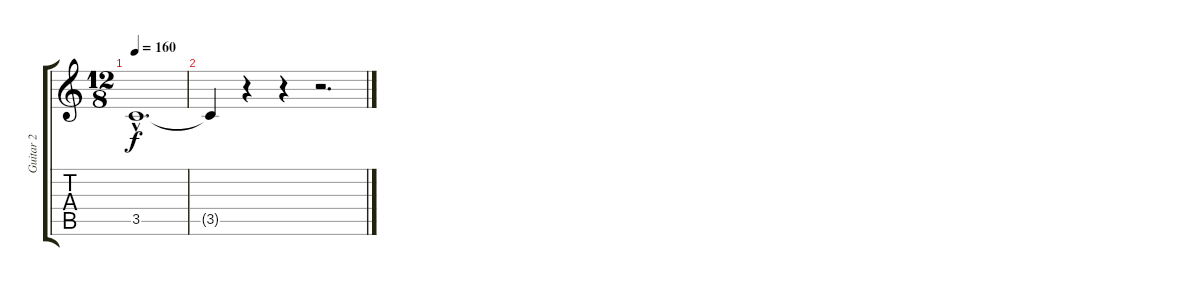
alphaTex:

\track ("Guitar 2" "Guitar 2") {instrument distortionguitar}
\staff {score tabs}
\tuning (E4 B3 G3 D3 A2 E2) {hide}
\ts (12 8)
\tempo 160
\clef g2
\ks c
3.5{hac}.1{d dy f} |
3.5{t}.4 r.4 r.4 r.2{d}
